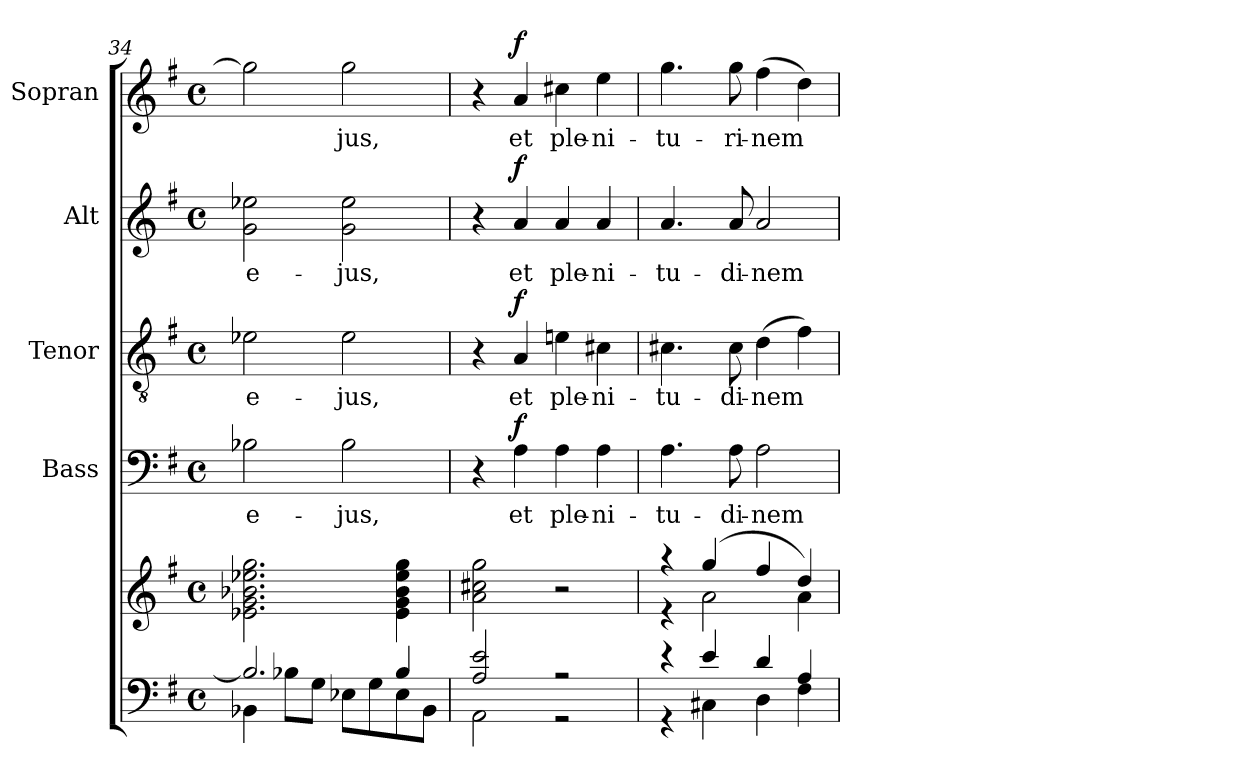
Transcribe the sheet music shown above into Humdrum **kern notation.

**kern	**kern	**kern	**text	**dynam	**kern	**text	**dynam	**kern	**text	**dynam	**kern	**text	**dynam
*part5	*part5	*part4	*part4	*part4	*part3	*part3	*part3	*part2	*part2	*part2	*part1	*part1	*part1
*staff6	*staff5	*staff4	*staff4	*staff4	*staff3	*staff3	*staff3	*staff2	*staff2	*staff2	*staff1	*staff1	*staff1
*	*	*I"Bass	*	*	*I"Tenor	*	*	*I"Alt	*	*	*I"Sopran	*	*
*	*	*I'B.	*	*	*I'T.	*	*	*I'A.	*	*	*I'S.	*	*
!!LO:LB:g=z
*clefF4	*clefG2	*clefF4	*	*	*clefGv2	*	*	*clefG2	*	*	*clefG2	*	*
*k[f#]	*k[f#]	*k[f#]	*	*	*k[f#]	*	*	*k[f#]	*	*	*k[f#]	*	*
*G:	*G:	*G:	*	*	*G:	*	*	*G:	*	*	*G:	*	*
*M4/4	*M4/4	*M4/4	*	*	*M4/4	*	*	*M4/4	*	*	*M4/4	*	*
*met(c)	*met(c)	*met(c)	*	*	*met(c)	*	*	*met(c)	*	*	*met(c)	*	*
=34	=34	=34	=34	=34	=34	=34	=34	=34	=34	=34	=34	=34	=34
*^	*	*	*	*	*	*	*	*	*	*	*	*	*
!	!	!	!	!LO:LY:b	!	!	!LO:LY:b	!	!	!LO:LY:b	!	!	!	!
2.B-/]	4BB-X\	2.e-X\ 2.g\ 2.b-X\ 2.ee-X\ 2.gg\	2B-X\	e-	.	2e-X\	e-	.	2g\ 2ee-X\	e-	.	2gg\]	.	.
.	8B-X\L	.	.	.	.	.	.	.	.	.	.	.	.	.
.	8G\J	.	.	.	.	.	.	.	.	.	.	.	.	.
!	!	!	!	!LO:LY:b	!	!	!LO:LY:b	!	!	!LO:LY:b	!	!	!LO:LY:b	!
.	8E-X\L	.	2B-\	-jus,	.	2e-\	-jus,	.	2g\ 2ee-\	-jus,	.	2gg\	-jus,	.
.	8G\	.	.	.	.	.	.	.	.	.	.	.	.	.
4B-/	8E-\	4e-\ 4g\ 4b-\ 4ee-\ 4gg\	.	.	.	.	.	.	.	.	.	.	.	.
.	8BB-\J	.	.	.	.	.	.	.	.	.	.	.	.	.
=35	=35	=35	=35	=35	=35	=35	=35	=35	=35	=35	=35	=35	=35	=35
2A/ 2e/	2AA\	2a\ 2cc#X\ 2gg\	4r	.	.	4r	.	.	4r	.	.	4r	.	.
!	!	!	!	!LO:LY:b	!LO:DY:a	!	!LO:LY:b	!LO:DY:a	!	!LO:LY:b	!LO:DY:a	!	!LO:LY:b	!LO:DY:a
.	.	.	4A\	et	f	4A/	et	f	4a/	et	f	4a/	et	f
!	!	!	!	!LO:LY:b	!	!	!LO:LY:b	!	!	!LO:LY:b	!	!	!LO:LY:b	!
2r	2r	2r	4A\	ple-	.	4en\	ple-	.	4a/	ple-	.	4cc#X\	ple-	.
!	!	!	!	!LO:LY:b	!	!	!LO:LY:b	!	!	!LO:LY:b	!	!	!LO:LY:b	!
.	.	.	4A\	-ni-	.	4c#X\	-ni-	.	4a/	-ni-	.	4ee\	-ni-	.
=36	=36	=36	=36	=36	=36	=36	=36	=36	=36	=36	=36	=36	=36	=36
*	*	*^	*	*	*	*	*	*	*	*	*	*	*	*
!	!	!	!	!	!LO:LY:b	!	!	!LO:LY:b	!	!	!LO:LY:b	!	!	!LO:LY:b	!
4r	4r	4r	4r	4.A\	-tu-	.	4.c#X\	-tu-	.	4.a/	-tu-	.	4.gg\	-tu-	.
4e/	4C#X\	(4gg/	2a\	.	.	.	.	.	.	.	.	.	.	.	.
!	!	!	!	!	!LO:LY:b	!	!	!LO:LY:b	!	!	!LO:LY:b	!	!	!LO:LY:b	!
.	.	.	.	8A\	-di-	.	8c#\	-di-	.	8a/	-di-	.	8gg\	-ri-	.
!	!	!	!	!	!LO:LY:b	!	!	!LO:LY:b	!	!	!LO:LY:b	!	!	!LO:LY:b	!
4d/	4D\	4ff#/	.	2A\	-nem	.	(>4d\	-nem	.	2a/	-nem	.	(>4ff#\	-nem	.
4A/	4F#\	4dd/)	4a\	.	.	.	4f#\)	.	.	.	.	.	4dd\)	.	.
*v	*v	*	*	*	*	*	*	*	*	*	*	*	*	*	*
*	*v	*v	*	*	*	*	*	*	*	*	*	*	*	*
=	=	=	=	=	=	=	=	=	=	=	=	=	=
*-	*-	*-	*-	*-	*-	*-	*-	*-	*-	*-	*-	*-	*-
